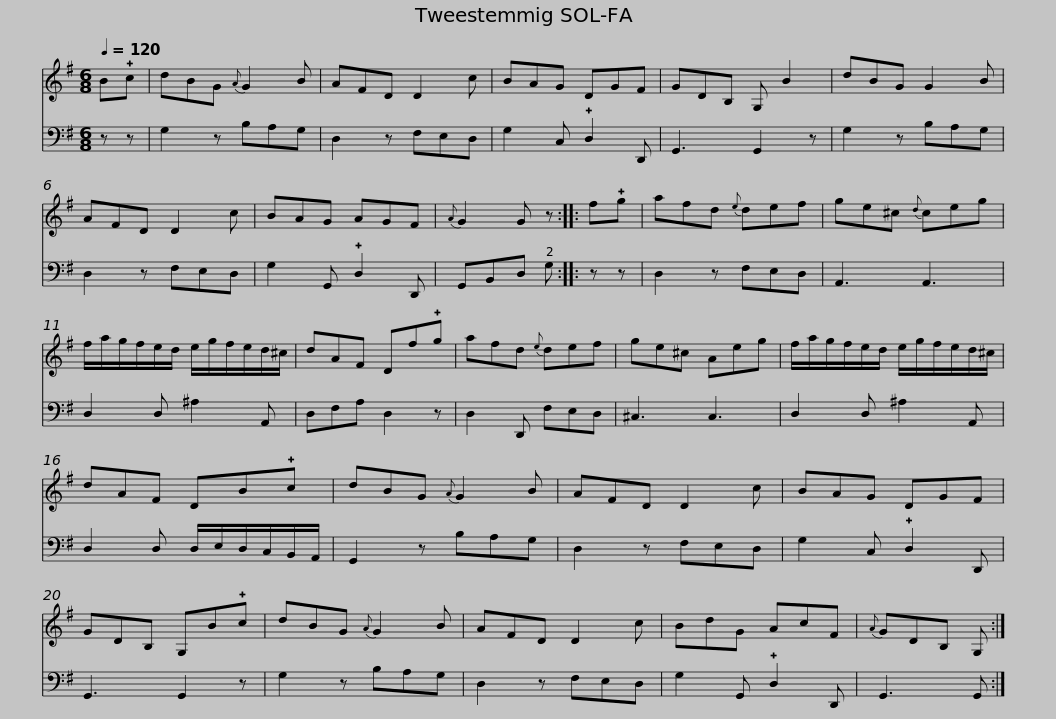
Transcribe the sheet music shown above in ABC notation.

X:1
%%score 1 2
L:1/8
Q:1/4=120
M:6/8
I:linebreak $
K:G
V:1 treble
V:2 bass
V:1
 B!plus!c | dBG{A} G2 B | AFD D2 c | BAG DGF | GDB, G, B2 |$ %5
 dBG G2 B | AFD D2 c | BAG AGF |{A} G2 G z ::$ f!plus!g | %10
 afd{e} def | ge^c{d} ceg | f/a/g/f/e/d/ e/g/f/e/d/^c/ | dAF Df!plus!g |$ afd{e} def | %15
 ge^c Aeg | f/a/g/f/e/d/ e/g/f/e/d/^c/ | dAF DB!plus!c |$ dBG{A} G2 B | AFD D2 c | %20
 BAG DGF | GDB, G,B!plus!c |$ dBG{A} G2 B | AFD D2 c | BdG AcF | %25
{A} GDB, G, :| %26
V:2
 z z | G,2 z B,A,G, | D,2 z F,E,D, | G,2 C, !plus!D,2 D,, | G,,3 G,,2 z |$ %5
 G,2 z B,A,G, | D,2 z F,E,D, | G,2 G,, !plus!D,2 D,, | G,,B,,D, G, ::$ z z | %10
 D,2 z F,E,D, | A,,3 A,,3 | D,2 D, ^A,2 A,, | D,F,A, D,2 z |$ D,2 D,, F,E,D, | %15
 ^C,3 C,3 | D,2 D, ^A,2 A,, | D,2 D, D,/E,/D,/C,/B,,/A,,/ |$ G,,2 z B,A,G, | D,2 z F,E,D, | %20
 G,2 C, !plus!D,2 D,, | G,,3 G,,2 z |$ G,2 z B,A,G, | D,2 z F,E,D, | G,2 G,, !plus!D,2 D,, | %25
 G,,3 G,, :| %26
